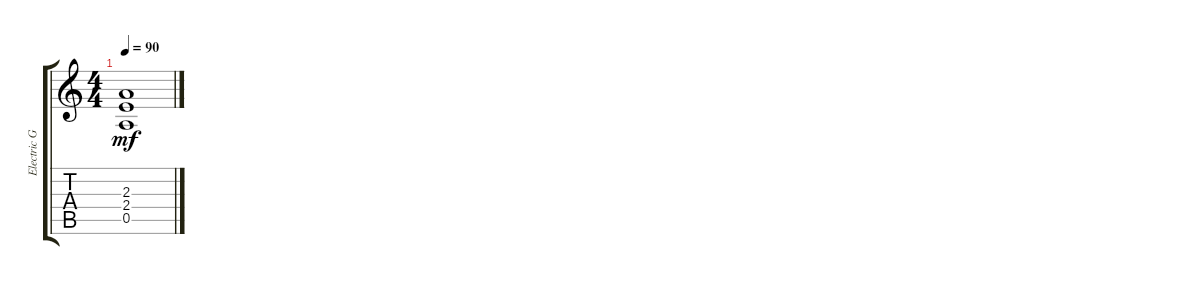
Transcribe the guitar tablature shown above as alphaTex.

\track ("Electric Guitar" "Electric G") {instrument distortionguitar}
\staff {score tabs}
\tuning (E4 B3 G3 D3 A2 E2) {hide}
\ts (4 4)
\tempo 90
\clef g2
\ks c
(2.3 2.4 0.5).1{dy mf}
